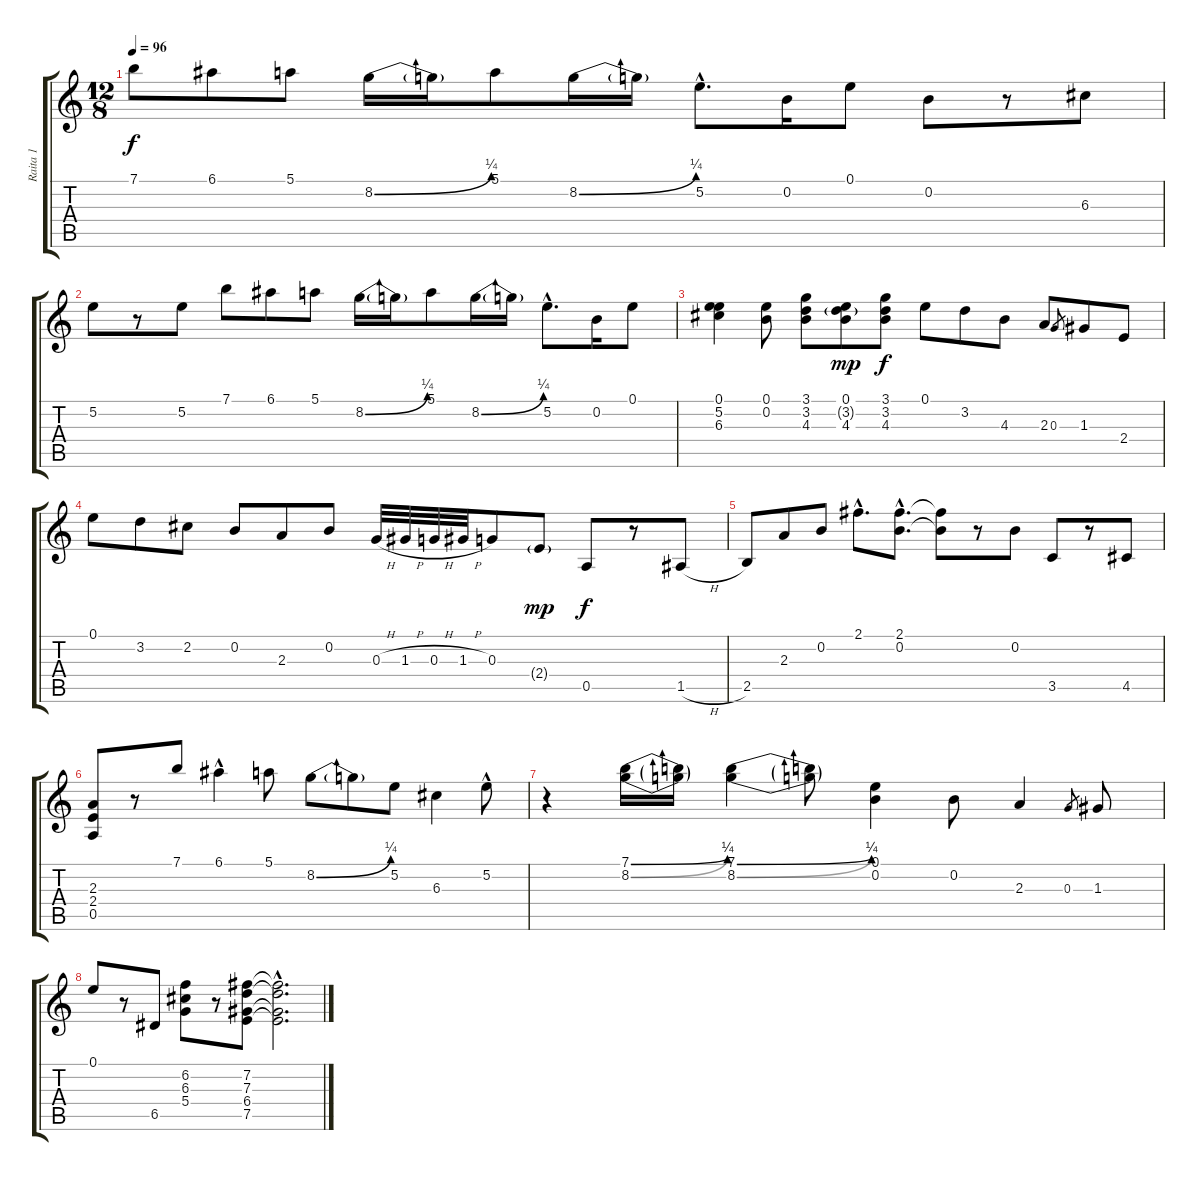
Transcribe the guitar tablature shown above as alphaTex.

\track ("Raita 1" "Raita 1") {instrument acousticguitarsteel}
\staff {score tabs}
\tuning (E4 B3 G3 D3 A2 E2) {hide}
\ts (12 8)
\tempo 96
\clef g2
\ks c
7.1.8{dy f} 6.1.8 5.1.8 8.2{be (bend 0 0 60 1)}.16 8.2{t}.16 5.1.8 8.2{be (bend 0 0 60 1)}.16 8.2{t}.16 5.2{hac}.8{d} 0.2.16 0.1.8 0.2.8 r.8 6.3.8 |
5.2.8 r.8 5.2.8 7.1.8 6.1.8 5.1.8 8.2{be (bend 0 0 60 1)}.16 8.2{t}.16 5.1.8 8.2{be (bend 0 0 60 1)}.16 8.2{t}.16 5.2{hac}.8{d} 0.2.16 0.1.8 |
(0.1 5.2 6.3).4 (0.1 0.2).8 (3.1 3.2 4.3).8 (0.1 3.2{g} 4.3).8{dy mp} (3.1 3.2 4.3).8{dy f} 0.1.8 3.2.8 4.3.8 2.3.8 0.3.8{gr} 1.3.8 2.4.8 |
0.1.8 3.2.8 2.2.8 0.2.8 2.3.8 0.2.8 0.3{h}.32 1.3{h}.32 0.3{h}.32 1.3{h}.32 0.3.8 2.4{g}.8{dy mp} 0.5.8{dy f} r.8 1.5{h}.8 |
2.5.8 2.3.8 0.2.8 2.1{hac}.8{d} (2.1{hac} 0.2{hac}).8{d} (2.1{t} 0.2{t}).8 r.8 0.2.8 3.5.8 r.8 4.5.8 |
(2.3 2.4 0.5).8 r.8 7.1.8 6.1{hac}.4 5.1.8 8.2{be (bend 0 0 60 1)}.8 8.2{t}.8 5.2.8 6.3.4 5.2{hac}.8 |
r.4 (7.1{be (bend 0 0 60 1)} 8.2{be (bend 0 0 60 1)}).16 (7.1{t} 8.2{t}).16 (7.1{be (bend 0 0 60 1)} 8.2{be (bend 0 0 60 1)}).4 (7.1{t} 8.2{t}).8 (0.1 0.2).4 0.2.8 2.3.4 0.3.8{gr} 1.3.8 |
0.1.8 r.8 6.5.8 (6.2 6.3 5.4).8 r.8 (7.2 7.3 6.4 7.5).8 (7.2{hac t} 7.3{hac t} 6.4{hac t} 7.5{hac t}).2{d}
